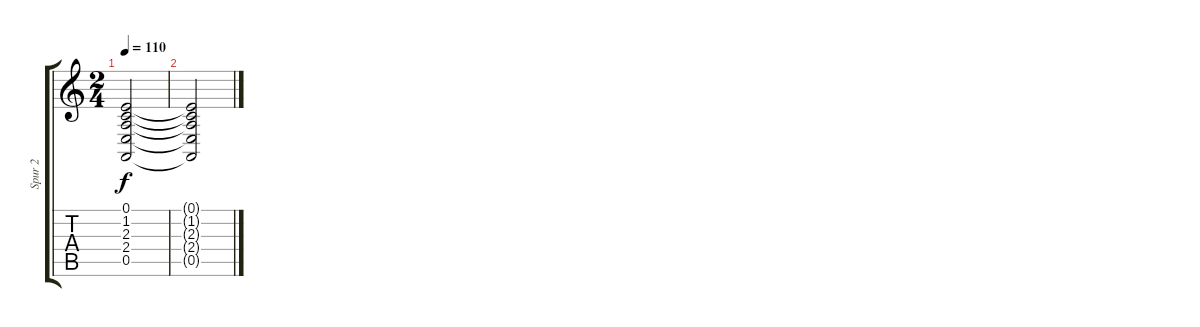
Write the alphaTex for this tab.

\track ("Spur 2" "Spur 2") {mute instrument stringensemble1}
\staff {score tabs}
\tuning (E4 B3 G3 D3 A2 E2) {hide}
\ts (2 4)
\tempo 110
\clef g2
\ks c
(0.1{t} 1.2{t} 2.3{t} 2.4{t} 0.5{t}).2{dy f} |
(0.1{t} 1.2{t} 2.3{t} 2.4{t} 0.5{t}).2
